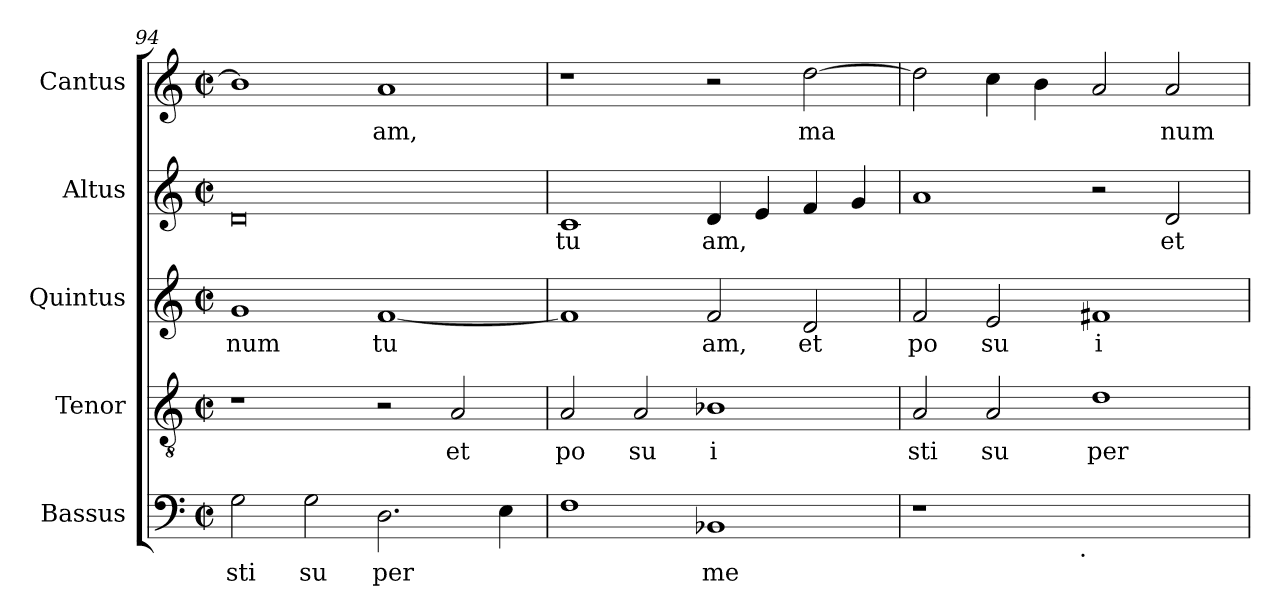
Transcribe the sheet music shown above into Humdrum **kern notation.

**kern	**text	**kern	**text	**kern	**text	**kern	**text	**kern	**text
*part5	*part5	*part4	*part4	*part3	*part3	*part2	*part2	*part1	*part1
*staff5	*staff5	*staff4	*staff4	*staff3	*staff3	*staff2	*staff2	*staff1	*staff1
*I"Bassus	*	*I"Tenor	*	*I"Quintus	*	*I"Altus	*	*I"Cantus	*
*clefF4	*	*clefGv2	*	*clefG2	*	*clefG2	*	*clefG2	*
*k[]	*	*k[]	*	*k[]	*	*k[]	*	*k[]	*
*C:	*	*C:	*	*C:	*	*C:	*	*C:	*
*M2/2	*	*M2/2	*	*M2/2	*	*M2/2	*	*M2/2	*
*met(c|)	*	*met(c|)	*	*met(c|)	*	*met(c|)	*	*met(c|)	*
=94	=94	=94	=94	=94	=94	=94	=94	=94	=94
!	!LO:LY:b:cj	!	!	!	!LO:LY:b:cj	!	!LO:LY:b:cj	!	!LO:LY:b:cj
2G\	sti	1r	.	1g	num	0d	.	1b-]	.
!	!LO:LY:b:cj	!	!	!	!	!	!	!	!
2G\	su	.	.	.	.	.	.	.	.
!	!LO:LY:b:cj	!	!	!	!LO:LY:b:cj	!	!	!	!LO:LY:b:cj
2.D\	per	2r	.	[<1f	tu	.	.	1a	am,
!	!	!	!LO:LY:b:cj	!	!	!	!	!	!
.	.	2A/	et	.	.	.	.	.	.
!	!LO:LY:b:cj	!	!	!	!	!	!	!	!
4E\	.	.	.	.	.	.	.	.	.
=95	=95	=95	=95	=95	=95	=95	=95	=95	=95
!	!LO:LY:b:cj	!	!LO:LY:b:cj	!	!LO:LY:b:cj	!	!LO:LY:b:cj	!	!
1F	.	2A/	po	1f]	.	1c	tu	1r	.
!	!	!	!LO:LY:b:cj	!	!	!	!	!	!
.	.	2A/	su	.	.	.	.	.	.
!	!LO:LY:b:cj	!	!LO:LY:b:cj	!	!LO:LY:b:cj	!	!LO:LY:b:cj	!	!
1BB-X	me	1B-X	i	2f/	am,	4d/	am,	2r	.
!	!	!	!	!	!	!	!LO:LY:b:cj	!	!
.	.	.	.	.	.	4e/	.	.	.
!	!	!	!	!	!LO:LY:b:cj	!	!LO:LY:b:cj	!	!LO:LY:b:cj
.	.	.	.	2d/	et	4f/	.	[>2dd\	ma
!	!	!	!	!	!	!	!LO:LY:b:cj	!	!
.	.	.	.	.	.	4g/	.	.	.
=96	=96	=96	=96	=96	=96	=96	=96	=96	=96
!	!	!	!LO:LY:b:cj	!	!LO:LY:b:cj	!	!LO:LY:b:cj	!	!LO:LY:b:cj
*^	*	*	*	*	*	*	*	*	*
1r	2ryy	.	2A/	sti	2f/	po	1a	.	2dd\]	.
!	!	!	!	!LO:LY:b:cj	!	!LO:LY:b:cj	!	!	!	!LO:LY:b:cj
.	4...ryy	.	2A/	su	2e/	su	.	.	4cc\	.
!	!	!	!	!	!	!	!	!	!	!LO:LY:b:cj
.	.	.	.	.	.	.	.	.	4b\	.
!	!LO:TX:b:t=.	!	!	!	!	!	!	!	!	!
.	1ryy	.	.	.	.	.	.	.	.	.
!	!	!	!	!LO:LY:b:cj	!	!LO:LY:b:cj	!	!	!	!LO:LY:b:cj
1ryy	.	.	1d	per	1f#X	i	2r	.	2a/	.
!	!	!	!	!	!	!	!	!LO:LY:b:cj	!	!LO:LY:b:cj
.	.	.	.	.	.	.	2d/	et	2a/	num
.	32ryy	.	.	.	.	.	.	.	.	.
*v	*v	*	*	*	*	*	*	*	*	*
=	=	=	=	=	=	=	=	=	=
*-	*-	*-	*-	*-	*-	*-	*-	*-	*-
